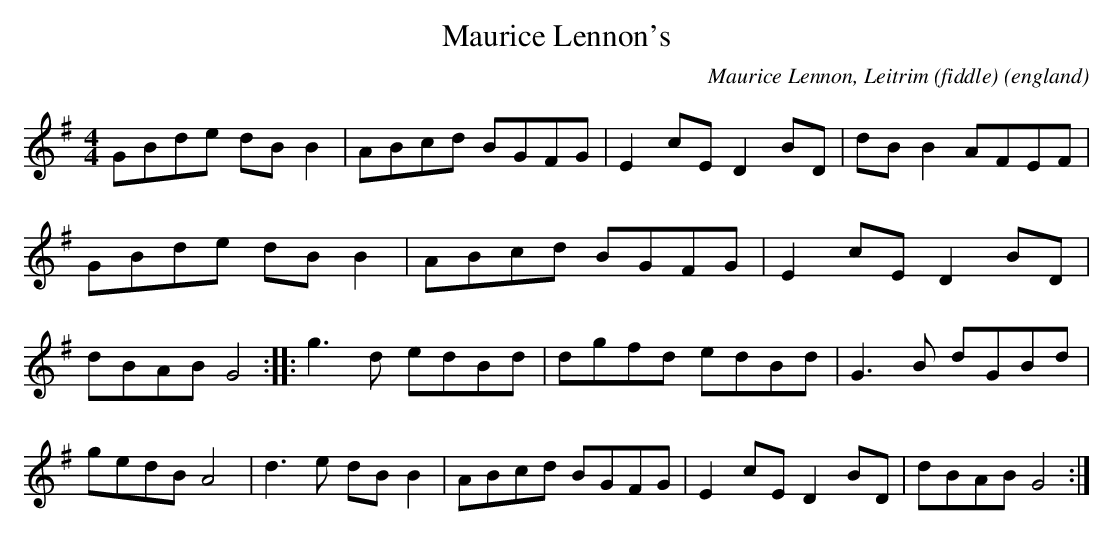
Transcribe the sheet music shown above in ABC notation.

X:1
T:Maurice Lennon's
O:england
M:4/4
L:1/8
C:Maurice Lennon, Leitrim (fiddle)
K:G
GBde dBB2 | ABcd BGFG | E2cE D2BD | dBB2 AFEF | GBde dBB2 | ABcd BGFG |\
E2cE D2BD | dBAB G4 :: g3d edBd | dgfd edBd | G3B dGBd |\
gedB A4 | d3e dBB2 | ABcd BGFG | E2cE D2BD | dBAB G4 :|
